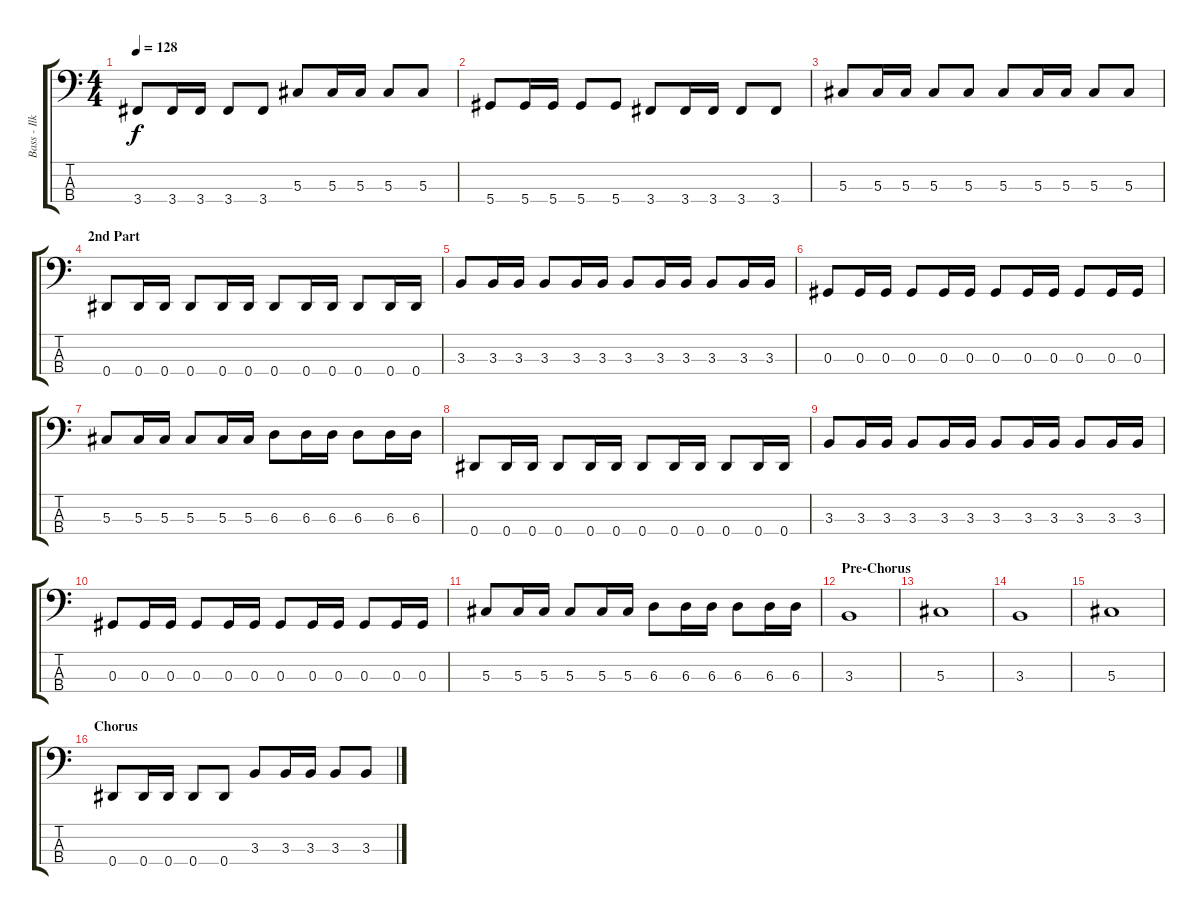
\track ("Bass - Ilker Erstin" "Bass - Ilk") {instrument electricbassfinger}
\staff {score tabs}
\tuning (Gb2 Db2 Ab1 Eb1) {hide}
\ts (4 4)
\tempo 128
\clef f4
\ks c
3.4.8{dy f} 3.4.16 3.4.16 3.4.8 3.4.8 5.3.8 5.3.16 5.3.16 5.3.8 5.3.8 |
5.4.8 5.4.16 5.4.16 5.4.8 5.4.8 3.4.8 3.4.16 3.4.16 3.4.8 3.4.8 |
5.3.8 5.3.16 5.3.16 5.3.8 5.3.8 5.3.8 5.3.16 5.3.16 5.3.8 5.3.8 |
\section ("" "2nd Part")
0.4.8 0.4.16 0.4.16 0.4.8 0.4.16 0.4.16 0.4.8 0.4.16 0.4.16 0.4.8 0.4.16 0.4.16 |
3.3.8 3.3.16 3.3.16 3.3.8 3.3.16 3.3.16 3.3.8 3.3.16 3.3.16 3.3.8 3.3.16 3.3.16 |
0.3.8 0.3.16 0.3.16 0.3.8 0.3.16 0.3.16 0.3.8 0.3.16 0.3.16 0.3.8 0.3.16 0.3.16 |
5.3.8 5.3.16 5.3.16 5.3.8 5.3.16 5.3.16 6.3.8 6.3.16 6.3.16 6.3.8 6.3.16 6.3.16 |
0.4.8 0.4.16 0.4.16 0.4.8 0.4.16 0.4.16 0.4.8 0.4.16 0.4.16 0.4.8 0.4.16 0.4.16 |
3.3.8 3.3.16 3.3.16 3.3.8 3.3.16 3.3.16 3.3.8 3.3.16 3.3.16 3.3.8 3.3.16 3.3.16 |
0.3.8 0.3.16 0.3.16 0.3.8 0.3.16 0.3.16 0.3.8 0.3.16 0.3.16 0.3.8 0.3.16 0.3.16 |
5.3.8 5.3.16 5.3.16 5.3.8 5.3.16 5.3.16 6.3.8 6.3.16 6.3.16 6.3.8 6.3.16 6.3.16 |
\section ("" "Pre-Chorus")
3.3.1 |
5.3.1 |
3.3.1 |
5.3.1 |
\section ("" "Chorus")
0.4.8 0.4.16 0.4.16 0.4.8 0.4.8 3.3.8 3.3.16 3.3.16 3.3.8 3.3.8
